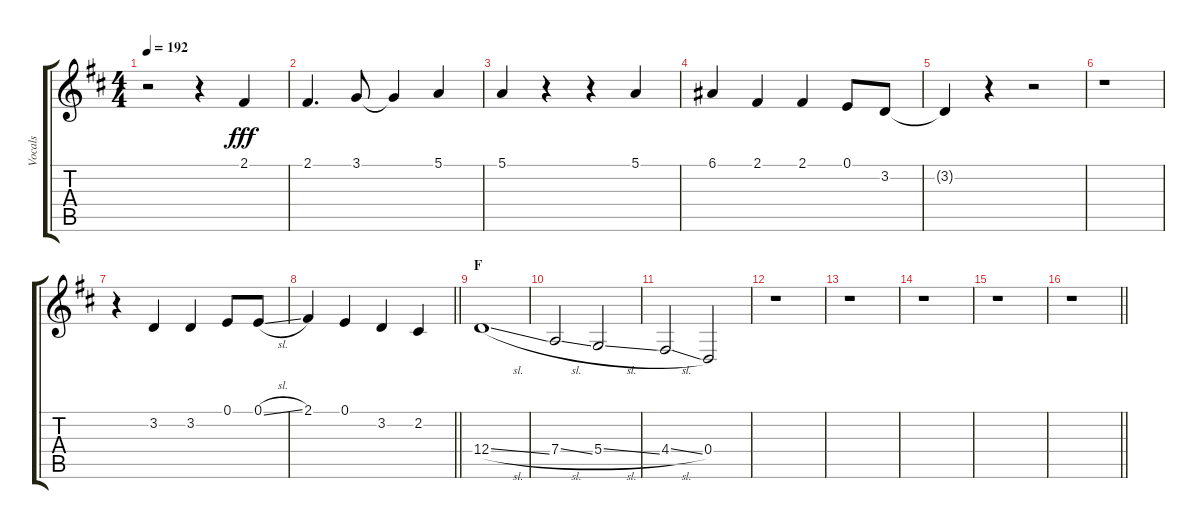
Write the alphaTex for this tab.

\track ("Vocals" "Vocals") {instrument voiceoohs}
\staff {score tabs}
\tuning (E4 B3 G3 D3 A2 E2) {hide}
\ts (4 4)
\tempo 192
\clef g2
\ks d
r.2{dy fff} r.4 2.1.4 |
2.1.4{d} 3.1.8 3.1{t}.4 5.1.4 |
5.1.4 r.4 r.4 5.1.4 |
6.1.4 2.1.4 2.1.4 0.1.8 3.2.8 |
3.2{t}.4 r.4 r.2 |
r.1 |
r.4 3.2.4 3.2.4 0.1.8 0.1{sl}.8 |
\barLineRight lightlight
2.1.4 0.1.4 3.2.4 2.2.4 |
\section ("" "F")
12.4{sl}.1 |
7.4{sl}.2 5.4{sl}.2 |
4.4{sl}.2 0.4.2 |
r.1 |
r.1 |
r.1 |
r.1 |
\barLineRight lightlight
r.1
